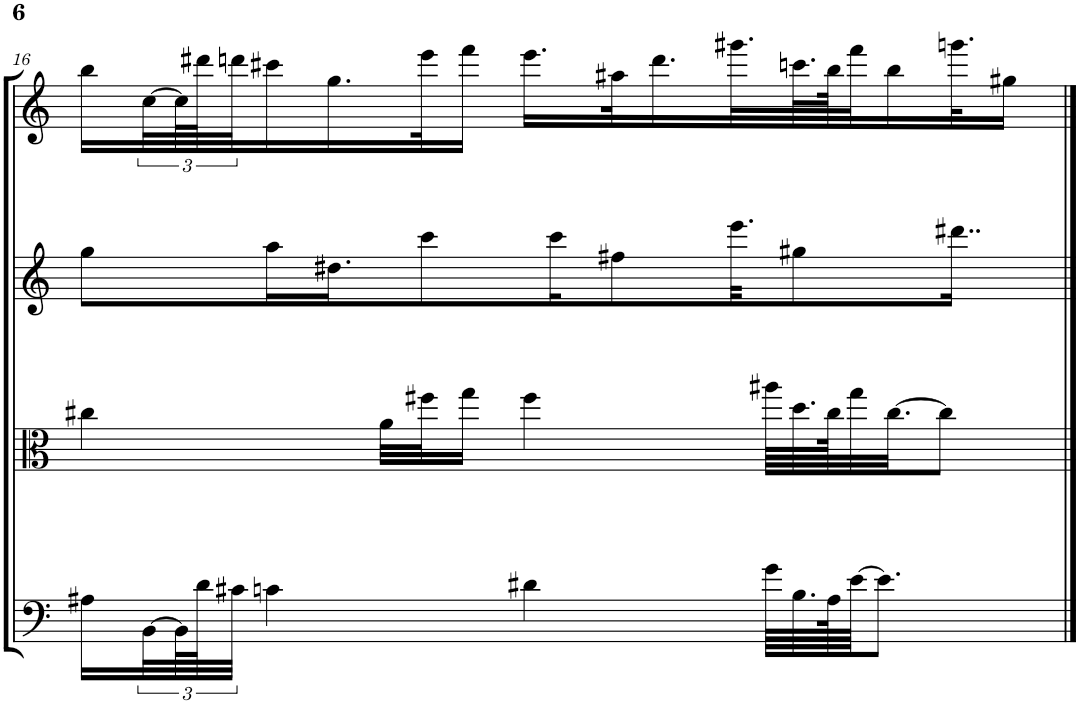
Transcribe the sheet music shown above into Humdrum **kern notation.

**kern	**kern	**kern	**kern
*part4	*part3	*part2	*part1
*staff4	*staff3	*staff2	*staff1
*I"Violoncello	*I"Viola	*I"Violin II	*I"Violin I
*I'Vc	*I'Vla	*I'Vln	*I'Vln
!!LO:PB:g=z
*clefF4	*clefC3	*clefG2	*clefG2
*k[]	*k[]	*k[]	*k[]
*M7/8	*M7/8	*M7/8	*M7/8
=16	=16	=16	=16
16A#X\LL	4cc#X\	8gg\L	16bb\LL
[48BB\L	.	.	[48cc\L
96BB\L]	.	.	96cc\L]
96d\J	.	.	96ddd#X\J
48c#X\JJJ	.	.	48dddn\J
4cn\	.	16aa\L	16ccc#X\
.	.	16.dd#X\J	16.gg\
.	32a\LLL	.	.
.	32ff#X\J	8ccc\	32eee\K
.	16gg\JJ	.	16fff\JJ
4d#X\	4ff#\	.	16.eee\LL
.	.	16ccc\K	.
.	.	8ff#X\	32aa#X\K
.	.	.	16.ddd\
.	.	32.eee\KK	32.ggg#X\L
64g\LLLL	64aa#X\LLLL	.	.
64.B\	64.dd\	8gg#X\	64.cccn\L
128A#\K	128cc#\JK	.	128bb\JK
[64e\JJJ	32gg\	.	32fff\J
8.e\J]	.	.	.
.	[32.cc#\JJ	.	16bb\
.	8cc#\J]	.	.
.	.	16..ddd#X\Jk	32.gggn\K
.	.	.	16gg#X\JJ
==	==	==	==
*-	*-	*-	*-
